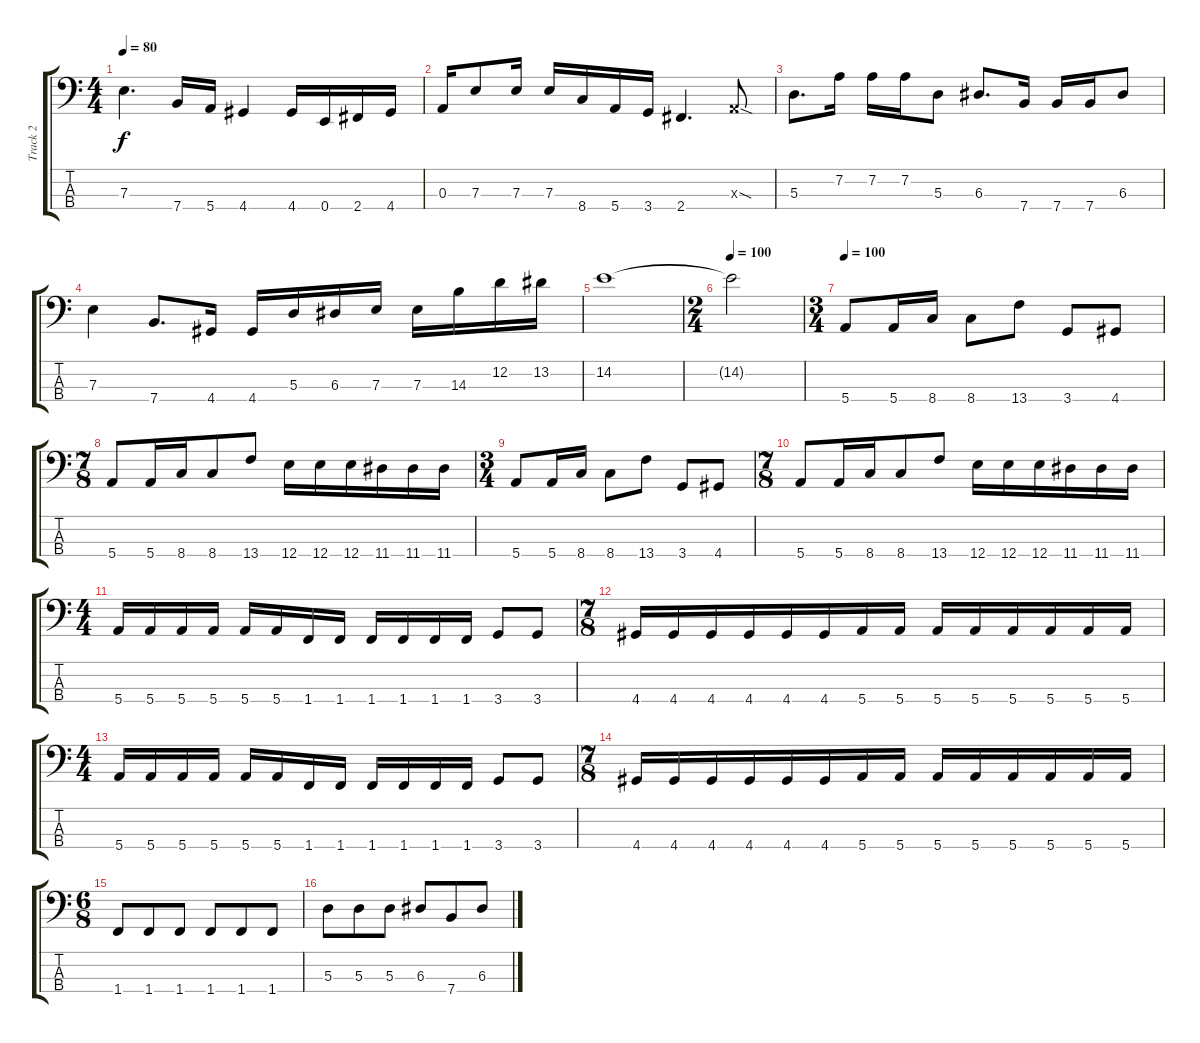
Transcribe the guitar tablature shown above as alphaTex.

\track ("Track 2" "Track 2") {instrument electricbassfinger}
\staff {score tabs}
\tuning (G2 D2 A1 E1) {hide}
\ts (4 4)
\tempo 80
\clef f4
\ks c
7.3.4{d dy f} 7.4.16 5.4.16 4.4.4 4.4.16 0.4.16 2.4.16 4.4.16 |
0.3.16 7.3.8 7.3.16 7.3.16 8.4.16 5.4.16 3.4.16 2.4.4{d} 0.3{sod x}.8 |
5.3.8{d} 7.2.16 7.2.16 7.2.16 5.3.8 6.3.8{d} 7.4.16 7.4.16 7.4.16 6.3.8 |
7.3.4 7.4.8{d} 4.4.16 4.4.16 5.3.16 6.3.16 7.3.16 7.3.16 14.3.16 12.2.16 13.2.16 |
14.2.1 |
\ts (2 4)
\tempo 100
14.2{t}.2 |
\ts (3 4)
\tempo 100
5.4.8 5.4.16 8.4.16 8.4.8 13.4.8 3.4.8 4.4.8 |
\ts (7 8)
5.4.8 5.4.16 8.4.16 8.4.8 13.4.8 12.4.16 12.4.16 12.4.16 11.4.16 11.4.16 11.4.16 |
\ts (3 4)
5.4.8 5.4.16 8.4.16 8.4.8 13.4.8 3.4.8 4.4.8 |
\ts (7 8)
5.4.8 5.4.16 8.4.16 8.4.8 13.4.8 12.4.16 12.4.16 12.4.16 11.4.16 11.4.16 11.4.16 |
\ts (4 4)
5.4.16 5.4.16 5.4.16 5.4.16 5.4.16 5.4.16 1.4.16 1.4.16 1.4.16 1.4.16 1.4.16 1.4.16 3.4.8 3.4.8 |
\ts (7 8)
4.4.16 4.4.16 4.4.16 4.4.16 4.4.16 4.4.16 5.4.16 5.4.16 5.4.16 5.4.16 5.4.16 5.4.16 5.4.16 5.4.16 |
\ts (4 4)
5.4.16 5.4.16 5.4.16 5.4.16 5.4.16 5.4.16 1.4.16 1.4.16 1.4.16 1.4.16 1.4.16 1.4.16 3.4.8 3.4.8 |
\ts (7 8)
4.4.16 4.4.16 4.4.16 4.4.16 4.4.16 4.4.16 5.4.16 5.4.16 5.4.16 5.4.16 5.4.16 5.4.16 5.4.16 5.4.16 |
\ts (6 8)
1.4.8 1.4.8 1.4.8 1.4.8 1.4.8 1.4.8 |
5.3.8 5.3.8 5.3.8 6.3.8 7.4.8 6.3.8
